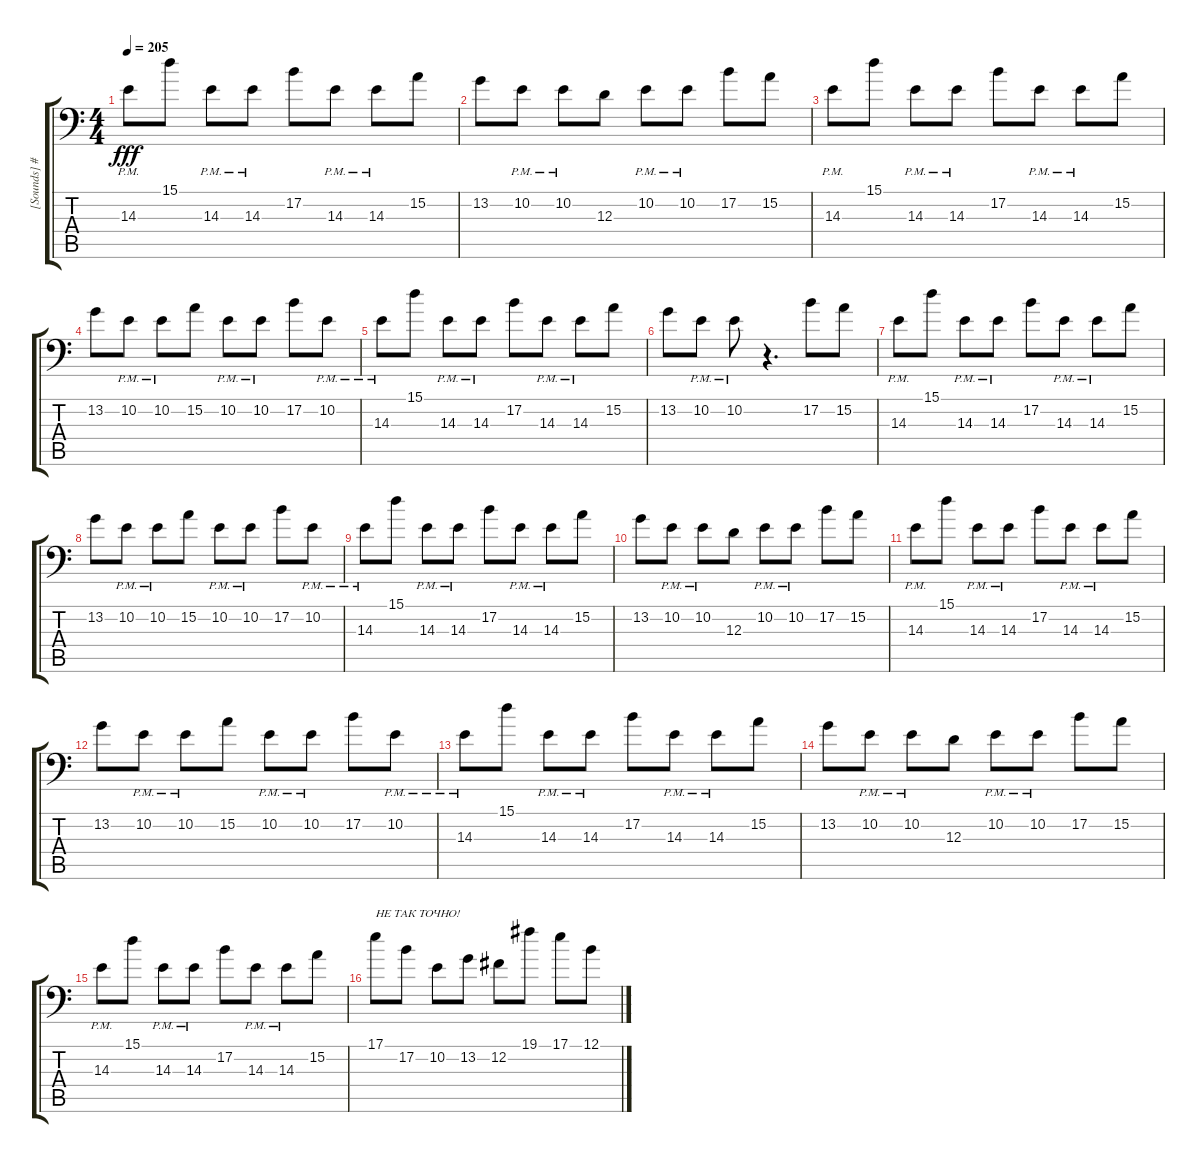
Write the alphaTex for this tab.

\track ("[Sounds] #1 Guitar Add. Solo" "[Sounds] #") {instrument synthvoice}
\staff {score tabs}
\tuning (B3 Gb3 D3 A2 E2 A1) {hide}
\ts (4 4)
\tempo 205
\clef f4
\ks c
14.3{pm}.8{dy fff} 15.1.8 14.3{pm}.8 14.3{pm}.8 17.2.8 14.3{pm}.8 14.3{pm}.8 15.2.8 |
13.2.8 10.2{pm}.8 10.2{pm}.8 12.3.8 10.2{pm}.8 10.2{pm}.8 17.2.8 15.2.8 |
14.3{pm}.8 15.1.8 14.3{pm}.8 14.3{pm}.8 17.2.8 14.3{pm}.8 14.3{pm}.8 15.2.8 |
13.2.8 10.2{pm}.8 10.2{pm}.8 15.2.8 10.2{pm}.8 10.2{pm}.8 17.2.8 10.2{pm}.8 |
14.3{pm}.8 15.1.8 14.3{pm}.8 14.3{pm}.8 17.2.8 14.3{pm}.8 14.3{pm}.8 15.2.8 |
13.2.8 10.2{pm}.8 10.2{pm}.8 r.4{d} 17.2.8 15.2.8 |
14.3{pm}.8 15.1.8 14.3{pm}.8 14.3{pm}.8 17.2.8 14.3{pm}.8 14.3{pm}.8 15.2.8 |
13.2.8 10.2{pm}.8 10.2{pm}.8 15.2.8 10.2{pm}.8 10.2{pm}.8 17.2.8 10.2{pm}.8 |
14.3{pm}.8 15.1.8 14.3{pm}.8 14.3{pm}.8 17.2.8 14.3{pm}.8 14.3{pm}.8 15.2.8 |
13.2.8 10.2{pm}.8 10.2{pm}.8 12.3.8 10.2{pm}.8 10.2{pm}.8 17.2.8 15.2.8 |
14.3{pm}.8 15.1.8 14.3{pm}.8 14.3{pm}.8 17.2.8 14.3{pm}.8 14.3{pm}.8 15.2.8 |
13.2.8 10.2{pm}.8 10.2{pm}.8 15.2.8 10.2{pm}.8 10.2{pm}.8 17.2.8 10.2{pm}.8 |
14.3{pm}.8 15.1.8 14.3{pm}.8 14.3{pm}.8 17.2.8 14.3{pm}.8 14.3{pm}.8 15.2.8 |
13.2.8 10.2{pm}.8 10.2{pm}.8 12.3.8 10.2{pm}.8 10.2{pm}.8 17.2.8 15.2.8 |
14.3{pm}.8 15.1.8 14.3{pm}.8 14.3{pm}.8 17.2.8 14.3{pm}.8 14.3{pm}.8 15.2.8 |
17.1.8{txt "НЕ ТАК ТОЧНО!" instrument brightacousticpiano} 17.2.8 10.2.8 13.2.8 12.2.8 19.1.8 17.1.8 12.1.8
